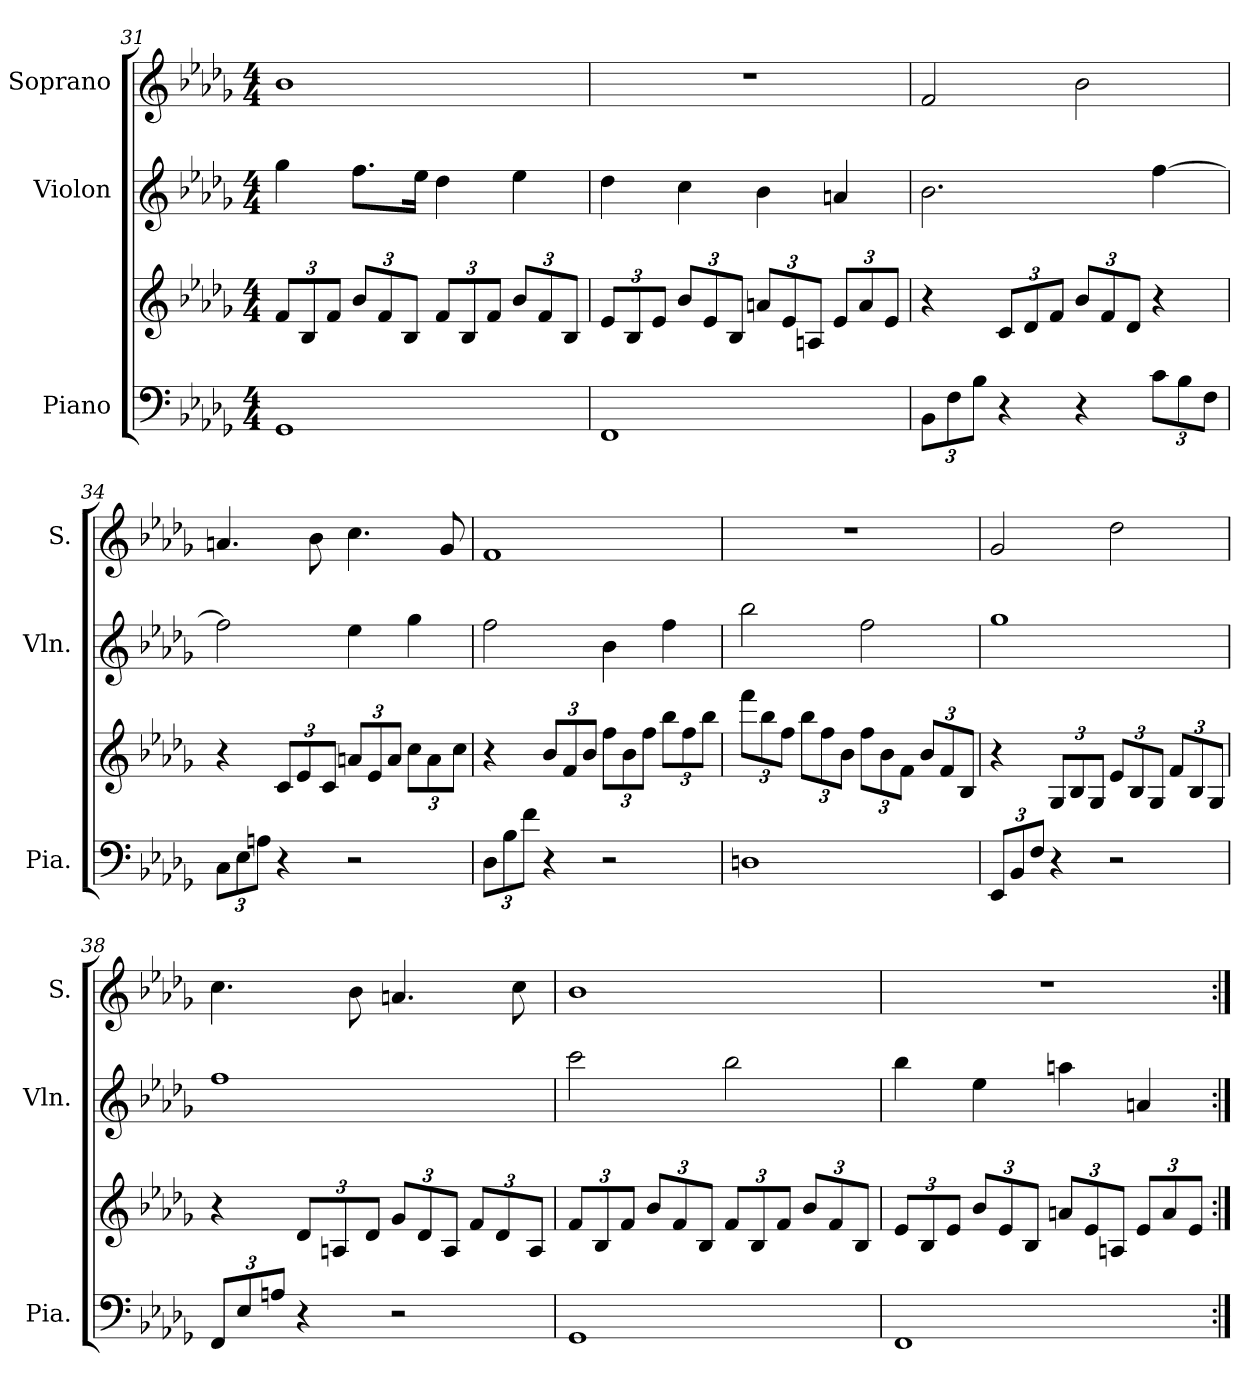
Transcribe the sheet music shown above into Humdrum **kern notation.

**kern	**kern	**kern	**kern
*part3	*part3	*part2	*part1
*staff4	*staff3	*staff2	*staff1
*I"Piano	*	*I"Violon	*I"Soprano
*I'Pia.	*	*I'Vln.	*I'S.
*clefF4	*clefG2	*clefG2	*clefG2
*k[b-e-a-d-g-]	*k[b-e-a-d-g-]	*k[b-e-a-d-g-]	*k[b-e-a-d-g-]
*M4/4	*M4/4	*M4/4	*M4/4
*	*Xbrackettup	*	*
=31	=31	=31	=31
1GG-	12f/L	4gg-\	1b-
.	12B-/	.	.
.	12f/J	.	.
.	12b-/L	8.ff\L	.
.	12f/	.	.
.	12B-/J	.	.
.	.	16ee-\Jk	.
.	12f/L	4dd-\	.
.	12B-/	.	.
.	12f/J	.	.
.	12b-/L	4ee-\	.
.	12f/	.	.
.	12B-/J	.	.
!!LO:LB:g=z
=32	=32	=32	=32
1FF	12e-/L	4dd-\	1r
.	12B-/	.	.
.	12e-/J	.	.
.	12b-/L	4cc\	.
.	12e-/	.	.
.	12B-/J	.	.
.	12an/L	4b-\	.
.	12e-/	.	.
.	12An/J	.	.
.	12e-/L	4an/	.
.	12a/	.	.
.	12e-/J	.	.
=33	=33	=33	=33
*Xbrackettup	*	*	*
12BB-\L	4r	2.b-\	2f/
12F\	.	.	.
12B-\J	.	.	.
4r	12c/L	.	.
.	12d-/	.	.
.	12f/J	.	.
4r	12b-/L	.	2b-\
.	12f/	.	.
.	12d-/J	.	.
12c\L	4r	[4ff\	.
12B-\	.	.	.
12F\J	.	.	.
=34	=34	=34	=34
12C\L	4r	2ff\]	4.an/
12E-\	.	.	.
12An\J	.	.	.
4r	12c/L	.	.
.	12e-/	.	.
.	.	.	8b-\
.	12c/J	.	.
2r	12an/L	4ee-\	4.cc\
.	12e-/	.	.
.	12a/J	.	.
.	12cc\L	4gg-\	.
.	12a\	.	.
.	.	.	8g-/
.	12cc\J	.	.
!!LO:PB:g=z
=35	=35	=35	=35
12D-\L	4r	2ff\	1f
12B-\	.	.	.
12f\J	.	.	.
4r	12b-/L	.	.
.	12f/	.	.
.	12b-/J	.	.
2r	12ff\L	4b-\	.
.	12b-\	.	.
.	12ff\J	.	.
.	12bb-\L	4ff\	.
.	12ff\	.	.
.	12bb-\J	.	.
=36	=36	=36	=36
1Dn	12fff\L	2bb-\	1r
.	12bb-\	.	.
.	12ff\J	.	.
.	12bb-\L	.	.
.	12ff\	.	.
.	12b-\J	.	.
.	12ff\L	2ff\	.
.	12b-\	.	.
.	12f\J	.	.
.	12b-/L	.	.
.	12f/	.	.
.	12B-/J	.	.
=37	=37	=37	=37
12EE-/L	4r	1gg-	2g-/
12BB-/	.	.	.
12F/J	.	.	.
4r	12G-/L	.	.
.	12B-/	.	.
.	12G-/J	.	.
2r	12e-/L	.	2dd-\
.	12B-/	.	.
.	12G-/J	.	.
.	12f/L	.	.
.	12B-/	.	.
.	12G-/J	.	.
!!LO:LB:g=z
=38	=38	=38	=38
12FF/L	4r	1ff	4.cc\
12E-/	.	.	.
12An/J	.	.	.
4r	12d-/L	.	.
.	12An/	.	.
.	.	.	8b-\
.	12d-/J	.	.
2r	12g-/L	.	4.an/
.	12d-/	.	.
.	12A/J	.	.
.	12f/L	.	.
.	12d-/	.	.
.	.	.	8cc\
.	12A/J	.	.
=39	=39	=39	=39
1GG-	12f/L	2ccc\	1b-
.	12B-/	.	.
.	12f/J	.	.
.	12b-/L	.	.
.	12f/	.	.
.	12B-/J	.	.
.	12f/L	2bb-\	.
.	12B-/	.	.
.	12f/J	.	.
.	12b-/L	.	.
.	12f/	.	.
.	12B-/J	.	.
!!LO:LB:g=z
=40	=40	=40	=40
1FF	12e-/L	4bb-\	1r
.	12B-/	.	.
.	12e-/J	.	.
.	12b-/L	4ee-\	.
.	12e-/	.	.
.	12B-/J	.	.
.	12an/L	4aan\	.
.	12e-/	.	.
.	12An/J	.	.
.	12e-/L	4an/	.
.	12a/	.	.
.	12e-/J	.	.
=:|!	=:|!	=:|!	=:|!
*-	*-	*-	*-
